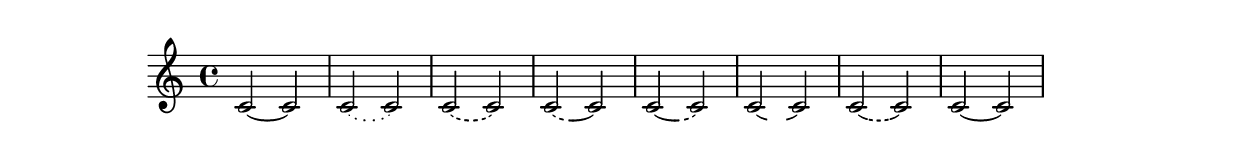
\version "2.14.0"
\header {texidoc = "@cindex Tie, dotted, dashed
The appearance of ties may be changed from solid to dotted or dashed.
"
} 
\layout{ ragged-right=##t }


\relative c'{
  c2 ~ c |
  \tieDotted
  c2 ~ c |
  \tieDashed
  c2 ~ c |
  \tieHalfDashed
  c2 ~ c |
  \tieHalfSolid
  c2 ~ c |
  \tieDashPattern #0.4 #2.0
  c2 ~ c |
  \once \override Tie #'dash-definition = #'((0 0.25 1 1)
                                             (0.3 0.7 0.4 0.75)
                                             (0.75 1.0 1.0 1.0))
  c2 ~ c |
  \tieSolid
  c2 ~ c |
}






